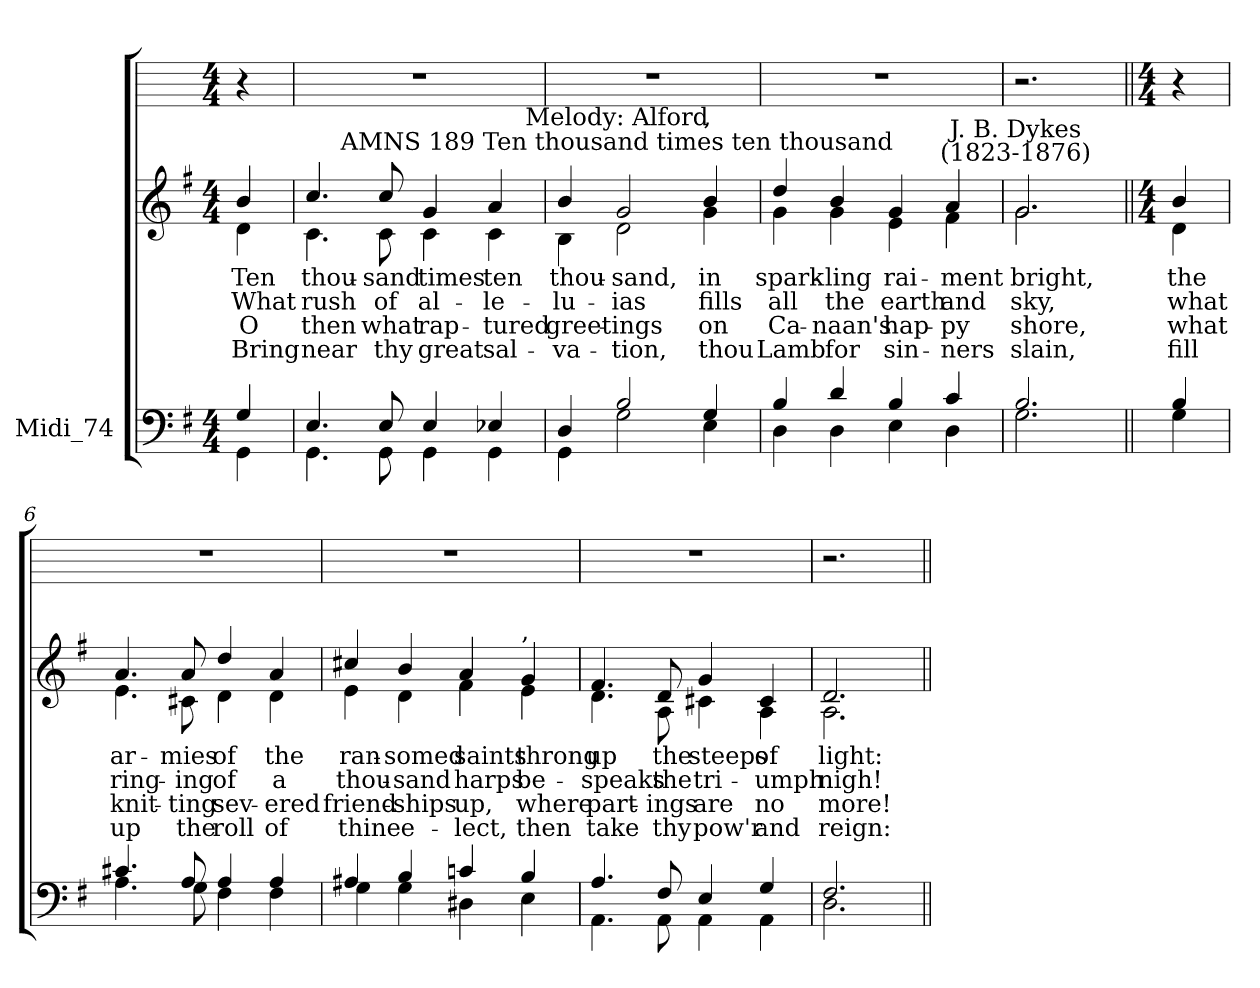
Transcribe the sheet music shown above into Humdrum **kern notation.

**kern	**kern	**text	**text	**text	**text	**kern
*part3	*part2	*part2	*part2	*part2	*part2	*part1
*staff3	*staff2	*staff2	*staff2	*staff2	*staff2	*staff1
*I"Midi_74	*	*	*	*	*	*
*clefF4	*clefG2	*	*	*	*	*
*k[f#]	*k[f#]	*	*	*	*	*
*G:	*G:	*	*	*	*	*
*M4/4	*M4/4	*	*	*	*	*M4/4
=	=	=	=	=	=	=
*^	*	*	*	*	*	*
!	!	!LO:TX:a:cj:t=H. Alford\n(1810-1871)	!	!	!	!	!
!	!	!	!LO:LY:b	!LO:LY:b	!LO:LY:b	!LO:LY:b	!
*	*	*^	*	*	*	*	*
4G/	4GG\	4b/	4d\	Ten	What	O	Bring	4r
=1	=1	=1	=1	=1	=1	=1	=1	=1
!	!	!	!	!LO:LY:b	!LO:LY:b	!LO:LY:b	!LO:LY:b	!
4.E/	4.GG\	4.cc/	4.c\	thou-	-rush	then	near	1r
!	!	!	!	!LO:LY:b	!LO:LY:b	!LO:LY:b	!LO:LY:b	!
8E/	8GG\	8cc/	8c\	sand	of	what	thy	.
!	!	!	!	!LO:LY:b	!LO:LY:b	!LO:LY:b	!LO:LY:b	!
4E/	4GG\	4g/	4c\	times	al-	-rap-	-great	.
!	!	!	!	!LO:LY:b	!LO:LY:b	!LO:LY:b	!LO:LY:b	!
4E-X/	4GG\	4a/	4c\	ten	le-	-tured	sal-	.
=2	=2	=2	=2	=2	=2	=2	=2	=2
!	!	!	!	!LO:LY:b	!LO:LY:b	!LO:LY:b	!LO:LY:b	!
4D/	4GG\	4b/	4B\	-thou-	-lu-	-greet-	-va-	1r
!	!	!LO:TX:a:cj:t=AMNS 189 Ten thousand times ten thousand	!	!	!	!	!	!
!	!	!LO:TX:a:cj:t=Melody&colon; Alford	!	!	!	!	!	!
!	!	!	!	!LO:LY:b	!LO:LY:b	!LO:LY:b	!LO:LY:b	!
2B/	2G\	2g/	2d\	-sand,	ias	ings	tion,	.
!	!	!LO:TX:a:t=,	!	!	!	!	!	!
!	!	!	!	!LO:LY:b	!LO:LY:b	!LO:LY:b	!LO:LY:b	!
4G/	4E\	4b/	4g\	in	fills	on	thou	.
=3	=3	=3	=3	=3	=3	=3	=3	=3
!	!	!	!	!LO:LY:b	!LO:LY:b	!LO:LY:b	!LO:LY:b	!
4B/	4D\	4dd/	4g\	spark-	-all	Ca-	-Lamb	1r
!	!	!	!	!LO:LY:b	!LO:LY:b	!LO:LY:b	!LO:LY:b	!
4d	4D\	4b/	4g\	ling	the	naan's	for	.
!	!	!	!	!LO:LY:b	!LO:LY:b	!LO:LY:b	!LO:LY:b	!
4B/	4E\	4g/	4e\	rai-	-earth	hap-	-sin-	.
!	!	!	!	!LO:LY:b	!LO:LY:b	!LO:LY:b	!LO:LY:b	!
4c/	4D\	4a/	4f#\	-ment	and	py	ners	.
=4	=4	=4	=4	=4	=4	=4	=4	=4
!	!	!LO:TX:a:cj:t=J. B. Dykes\n(1823-1876)	!	!	!	!	!	!
!	!	!	!	!LO:LY:b	!LO:LY:b	!LO:LY:b	!LO:LY:b	!
2.B/	2.G\	2.g/	2.g\	bright,	sky,	shore,	slain,	2.r
!!LO:LB:g=z
=5||	=5||	=5||	=5||	=5||	=5||	=5||	=5||	=5||
*	*	*M4/4	*	*	*	*	*	*M4/4
!	!	!	!	!LO:LY:b	!LO:LY:b	!LO:LY:b	!LO:LY:b	!
4B/	4G\	4b/	4d\	the	what	what	fill	4r
=6	=6	=6	=6	=6	=6	=6	=6	=6
!	!	!	!	!LO:LY:b	!LO:LY:b	!LO:LY:b	!LO:LY:b	!
4.c#X/	4.A\	4.a/	4.e\	ar-	-ring-	-knit-	-up	1r
!	!	!	!	!LO:LY:b	!LO:LY:b	!LO:LY:b	!LO:LY:b	!
8A/	8G\	8a/	8c#X\	mies	ing	ting	the	.
!	!	!	!	!LO:LY:b	!LO:LY:b	!LO:LY:b	!LO:LY:b	!
4A/	4F#\	4dd/	4d\	of	of	sev-	-roll	.
!	!	!	!	!LO:LY:b	!LO:LY:b	!LO:LY:b	!LO:LY:b	!
4A/	4F#\	4a/	4d\	the	a	ered	of	.
=7	=7	=7	=7	=7	=7	=7	=7	=7
!	!	!	!	!LO:LY:b	!LO:LY:b	!LO:LY:b	!LO:LY:b	!
4A#X/	4G\	4cc#X/	4e\	ran-	-thou-	-friend-	-thine	1r
!	!	!	!	!LO:LY:b	!LO:LY:b	!LO:LY:b	!LO:LY:b	!
4B/	4G\	4b/	4d\	somed	sand	ships	e-	.
!	!	!	!	!LO:LY:b	!LO:LY:b	!LO:LY:b	!LO:LY:b	!
4cn/	4D#X\	4a/	4f#\	-saints	harps	up,	lect,	.
!	!	!LO:TX:a:t=,	!	!	!	!	!	!
!	!	!	!	!LO:LY:b	!LO:LY:b	!LO:LY:b	!LO:LY:b	!
4B/	4E\	4g/	4e\	throng	be-	-where	then	.
=8	=8	=8	=8	=8	=8	=8	=8	=8
!	!	!	!	!LO:LY:b	!LO:LY:b	!LO:LY:b	!LO:LY:b	!
4.A/	4.AA\	4.f#/	4.d\	up	speaks	part-	-take	1r
!	!	!	!	!LO:LY:b	!LO:LY:b	!LO:LY:b	!LO:LY:b	!
8F#/	8AA\	8d/	8A	the	the	ings	thy	.
!	!	!	!	!LO:LY:b	!LO:LY:b	!LO:LY:b	!LO:LY:b	!
4E/	4AA\	4g/	4c#X\	steeps	tri-	-are	pow'r	.
!	!	!	!	!LO:LY:b	!LO:LY:b	!LO:LY:b	!LO:LY:b	!
4G/	4AA\	4c#/	4A\	of	umph	no	and	.
=9	=9	=9	=9	=9	=9	=9	=9	=9
!	!	!	!	!LO:LY:b	!LO:LY:b	!LO:LY:b	!LO:LY:b	!
2.F#/	2.D\	2.d/	2.A\	light:	nigh!	more!	reign:	2.r
*v	*v	*	*	*	*	*	*	*
*	*v	*v	*	*	*	*	*
=||	=||	=||	=||	=||	=||	=||
*-	*-	*-	*-	*-	*-	*-
